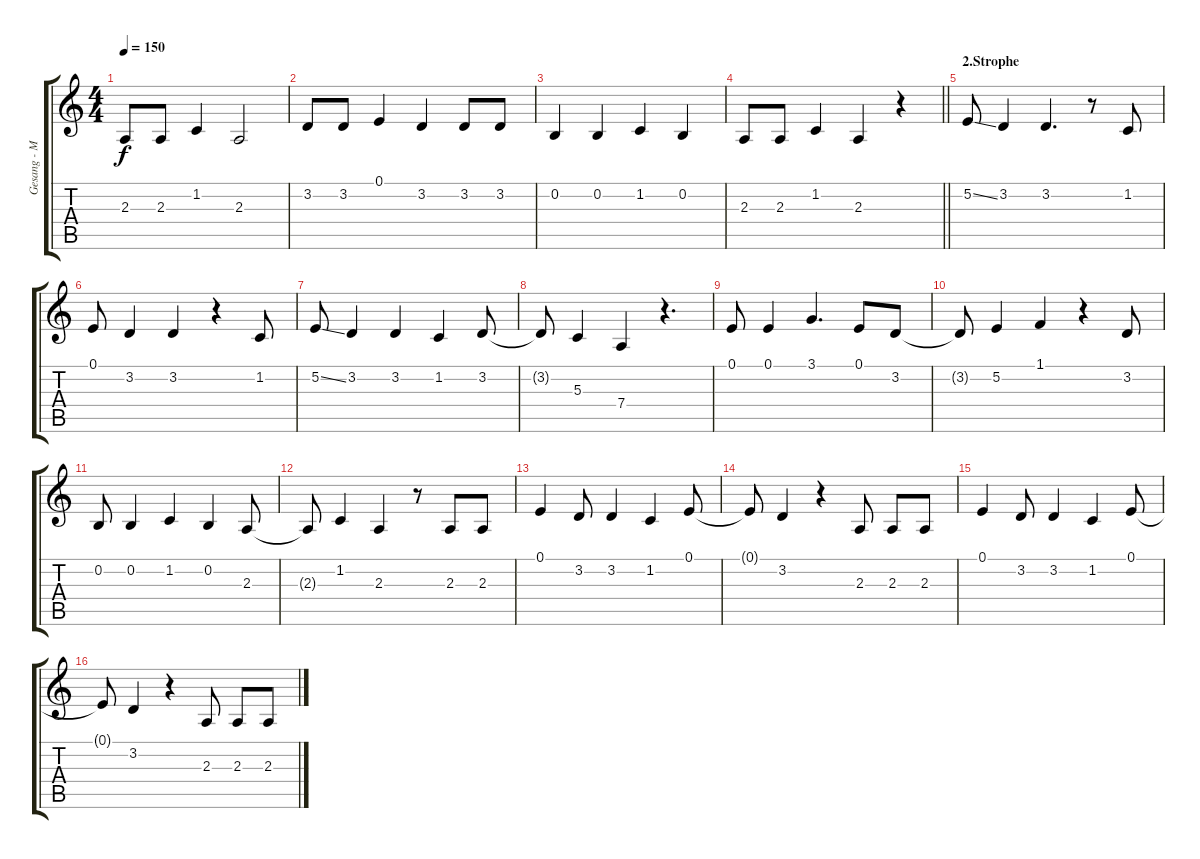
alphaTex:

\track ("Gesang - Max Härtel" "Gesang - M") {instrument trombone}
\staff {score tabs}
\tuning (E4 B3 G3 D3 A2 E2) {hide}
\ts (4 4)
\tempo 150
\clef g2
\ks c
2.3.8{dy f} 2.3.8 1.2.4 2.3.2 |
3.2.8 3.2.8 0.1.4 3.2.4 3.2.8 3.2.8 |
0.2.4 0.2.4 1.2.4 0.2.4 |
\barLineRight lightlight
2.3.8 2.3.8 1.2.4 2.3.4 r.4 |
\section ("" "2.Strophe")
5.2{ss}.8 3.2.4 3.2.4{d} r.8 1.2.8 |
0.1.8 3.2.4 3.2.4 r.4 1.2.8 |
5.2{ss}.8 3.2.4 3.2.4 1.2.4 3.2.8 |
3.2{t}.8 5.3.4 7.4.4 r.4{d} |
0.1.8 0.1.4 3.1.4{d} 0.1.8 3.2.8 |
3.2{t}.8 5.2.4 1.1.4 r.4 3.2.8 |
0.2.8 0.2.4 1.2.4 0.2.4 2.3.8 |
2.3{t}.8 1.2.4 2.3.4 r.8 2.3.8 2.3.8 |
0.1.4 3.2.8 3.2.4 1.2.4 0.1.8 |
0.1{t}.8 3.2.4 r.4 2.3.8 2.3.8 2.3.8 |
0.1.4 3.2.8 3.2.4 1.2.4 0.1.8 |
0.1{t}.8 3.2.4 r.4 2.3.8 2.3.8 2.3.8
